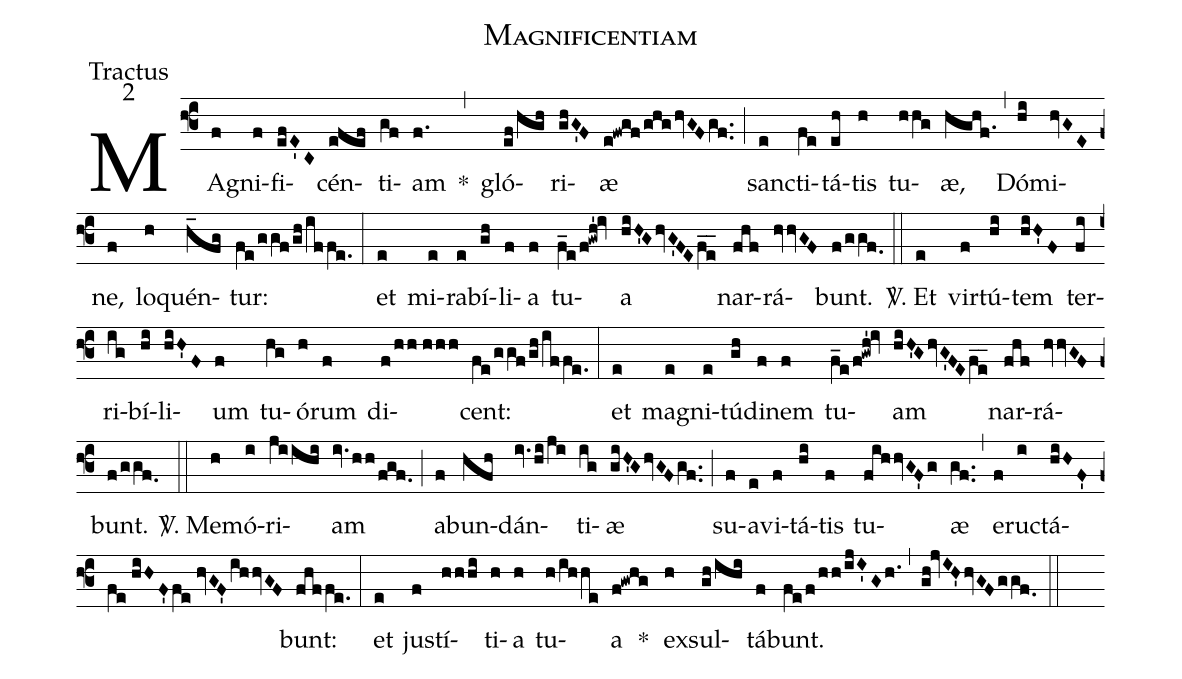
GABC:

name: Magnificentiam;
office-part: Tractus;
mode: 2;
%%
(f3) MA(f)gni(f)fi(efE'C)cén(efef)ti(gf)am(f.) *(,) gló(ef/hgh)ri(ghG'F)æ(e!fwgf/ghghvGFgf..) (;) sanc(e)ti(fe)tá(eh)tis(h) tu(hhg)æ,(hghf.) (,) Dó(hi)mi(hvGE)ne,(f) lo(h)quén(h_fg)tur:(fe/ggf/gh/iffe.) (:)
et(e) mi(e)ra(e)bí(gh)li(f)a(f) tu(f_e/f!gwh'!iv)a(hiH'GhvG'FEf_e_) nar(fhf)rá(hvvGF)bunt.(f/ggf.0) (::)
<sp>V/</sp>. Et(e) vir(f)tú(hi)tem(hiH'F) ter(fi)ri(ig)bí(hi)li(hiH'F)um(f) tu(hg)ó(h)rum(f) di(f/hh//hhh)cent:(fe/ggf/gh/iffe.) (:)
et(e) ma(e)gni(e)tú(gh)di(f)nem(f) tu(f_e/f!gwh'!iv)am(hiH'GhvG'FEf_e_) nar(fhf)rá(hvvGF)bunt.(f/ggf.0) (::)
<sp>V/</sp>. Me(h)mó(i)ri(jiihi)am(iv.hh/fgf.) (;) ab(f)un(hfh)dán(iv.hi/ji)ti(ig)æ(giH'GhvGFgf..) (;) su(f)a(e)vi(f)tá(hi)tis(f) tu(fihhvGF'g)æ(gf..) (,) e(f)ruc(i)tá(hiHF'fe//hiHF'fe//hvGF'ihhvGF)bunt:(fhffe.) (:)
et(e) jus(f)tí(hhhi)ti(h)a(h) tu(h/ihhe)a(f!gwhg) *() ex(h)sul(gh/ihi)tá(f)bunt.(fe/f/hh/ijI'Gh.) (,) (gh!jvIH'hvGFggf.0) (::)
